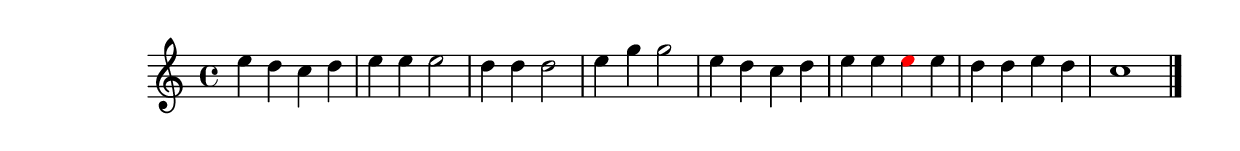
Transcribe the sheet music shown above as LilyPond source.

\version "2.18.2"
\language "english"

\header {
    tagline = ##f
}

\layout {}

\paper {}

\score {
    \new Score
    <<
        \new Staff
        {
            {   % measure
                \time 4/4
                \tweak color #black
                e''4
                \tweak color #black
                d''4
                \tweak color #black
                c''4
                \tweak color #black
                d''4
            }   % measure
            {   % measure
                \tweak color #black
                e''4
                \tweak color #black
                e''4
                \tweak color #black
                e''2
            }   % measure
            {   % measure
                \tweak color #black
                d''4
                \tweak color #black
                d''4
                \tweak color #black
                d''2
            }   % measure
            {   % measure
                \tweak color #black
                e''4
                \tweak color #black
                g''4
                \tweak color #black
                g''2
            }   % measure
            {   % measure
                \tweak color #black
                e''4
                \tweak color #black
                d''4
                \tweak color #black
                c''4
                \tweak color #black
                d''4
            }   % measure
            {   % measure
                \tweak color #black
                e''4
                \tweak color #black
                e''4
                \tweak color #red
                e''4
                e''4
            }   % measure
            {   % measure
                d''4
                d''4
                e''4
                d''4
            }   % measure
            {   % measure
                c''1
                \bar "|." %! SCORE1
            }   % measure
        }
    >>
}